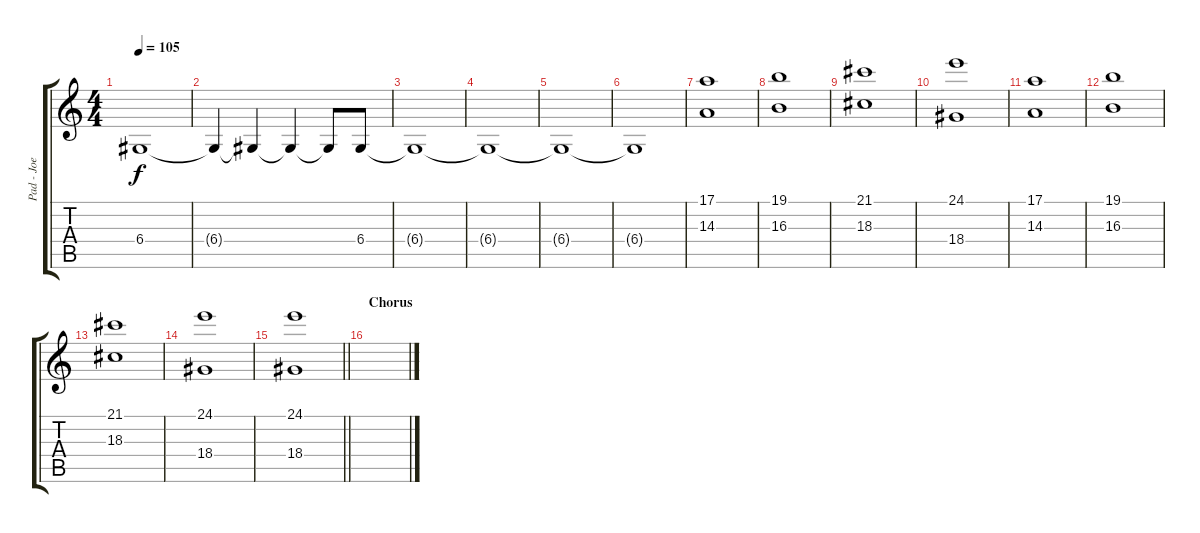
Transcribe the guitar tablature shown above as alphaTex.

\track ("Pad - Joe Hahn" "Pad - Joe ") {instrument pad5bowed}
\staff {score tabs}
\tuning (E4 B3 G3 D3 A2 E2) {hide}
\ts (4 4)
\tempo 105
\clef g2
\ks c
6.4{t}.1{dy f volume 7 instrument pad2warm} |
6.4{t}.4{volume 7 instrument pad2warm} 6.4{t}.4 6.4{t}.4 6.4{t}.8 6.4.8{volume 7 instrument pad2warm} |
6.4{t}.1{volume 7 instrument pad2warm} |
6.4{t}.1{volume 7 instrument pad2warm} |
6.4{t}.1{volume 7 instrument pad2warm} |
6.4{t}.1{volume 7 instrument pad2warm} |
(17.1 14.3).1{volume 13 instrument pad5bowed} |
(19.1 16.3).1{volume 13 instrument pad5bowed} |
(21.1 18.3).1{volume 13 instrument pad5bowed} |
(24.1 18.4).1{volume 13 instrument pad5bowed} |
(17.1 14.3).1{volume 13 instrument pad5bowed} |
(19.1 16.3).1{volume 13 instrument pad5bowed} |
(21.1 18.3).1{volume 13 instrument pad5bowed} |
(24.1 18.4).1{volume 13 instrument pad5bowed} |
\barLineRight lightlight
(24.1 18.4).1{volume 13 instrument pad5bowed} |
\section ("" "Chorus")
